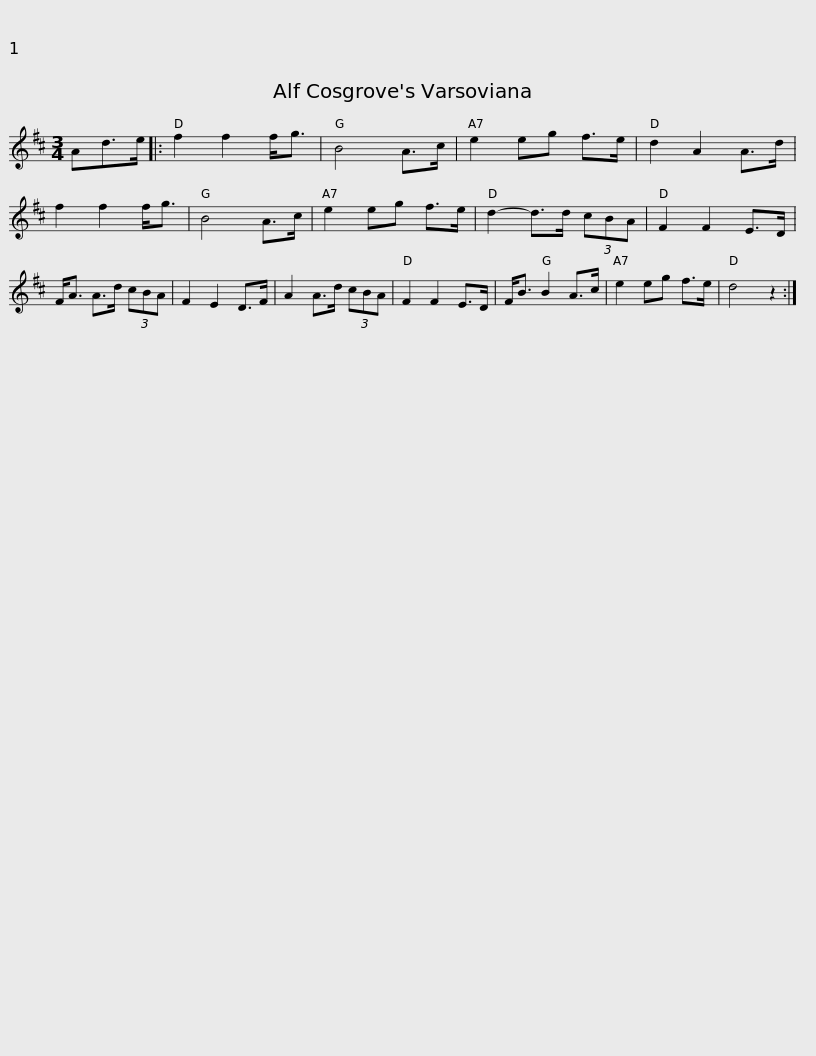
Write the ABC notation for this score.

X:1
L:1/8
M:3/4
I:linebreak $
K:D
V:1 treble
V:1
 Ad>e |: f2 f2 f<g | B4 A>c | e2 eg f>e | d2 A2 A>d | %5
 f2 f2 f<g | B4 A>c | e2 eg f>e | d2- d>d (3cBA |$ F2 F2 E>D | %10
 F<A A>d (3cBA | F2 E2 D>F | A2 A>d (3cBA | F2 F2 E>D | F<B B2 A>c | %15
 e2 eg f>e | d4 z2 :| %17
